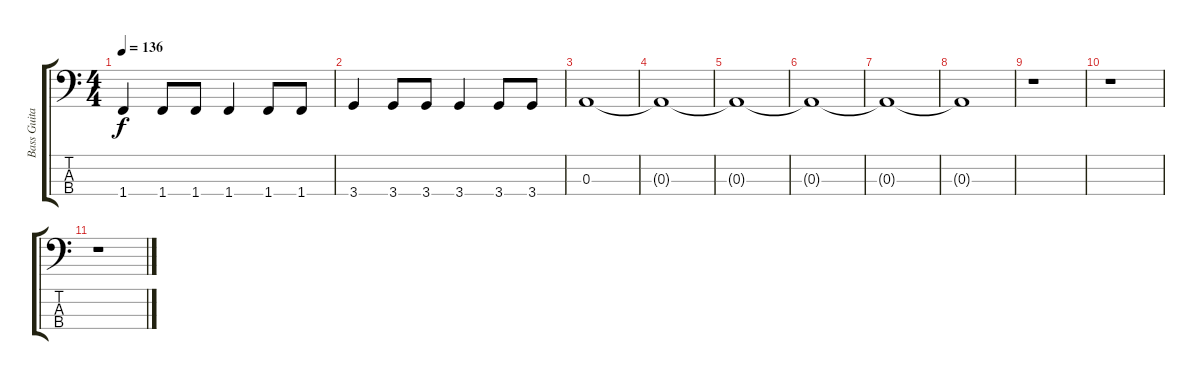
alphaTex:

\track ("Bass Guitar" "Bass Guita") {instrument electricbassfinger}
\staff {score tabs}
\tuning (G2 D2 A1 E1) {hide}
\ts (4 4)
\tempo 136
\clef f4
\ks c
1.4.4{dy f} 1.4.8 1.4.8 1.4.4 1.4.8 1.4.8 |
3.4.4 3.4.8 3.4.8 3.4.4 3.4.8 3.4.8 |
0.3.1 |
0.3{t}.1 |
0.3{t}.1 |
0.3{t}.1 |
0.3{t}.1 |
0.3{t}.1 |
r.1 |
r.1 |
r.1
